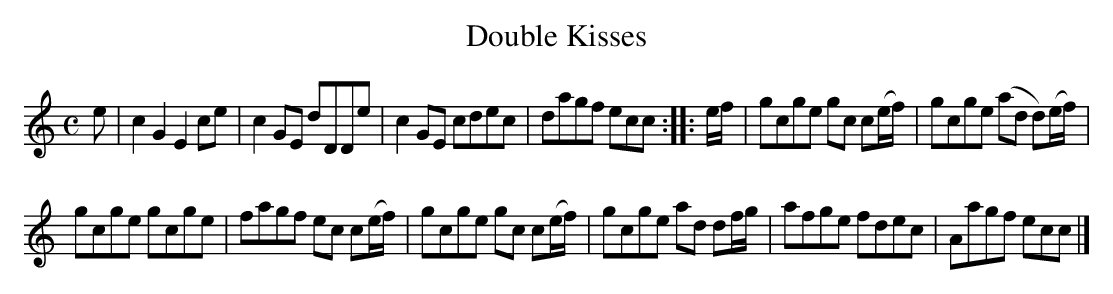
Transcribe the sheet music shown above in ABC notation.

X:1
T:Double Kisses
M:C
K:C major
e|\
c2G2 E2ce| c2GE dDDe| c2GE cdec| dagf ecc::\
e/f/|\
gcge gc c(e/f/)| gcge (ad d)(e/f/)|
gcge gcge| fagf ec c(e/f/)|\
gcge gc c(e/f/)| gcge ad df/g/|\
afge fdec| Aagf ecc|]
